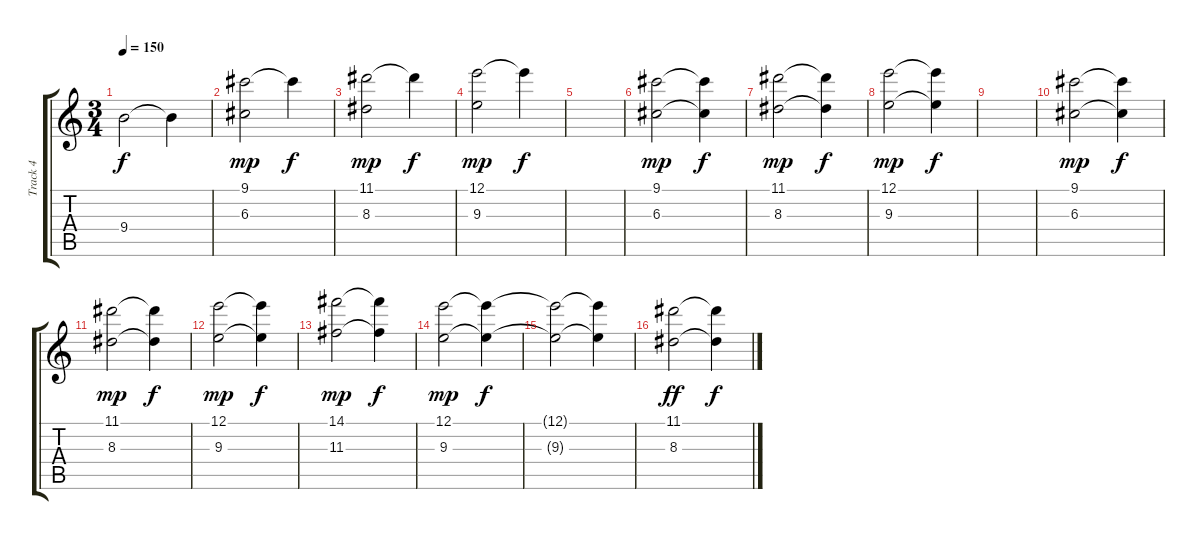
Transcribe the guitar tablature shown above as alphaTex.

\track ("Track 4" "Track 4") {instrument acousticguitarsteel}
\staff {score tabs}
\tuning (E4 B3 G3 D3 A2 E2) {hide}
\ts (3 4)
\tempo 150
\clef g2
\ks c
9.4{t}.2{dy f} 9.4{t}.4 |
(9.1 6.3).2{dy mp} 9.1{t}.4{dy f} |
(11.1 8.3).2{dy mp} 11.1{t}.4{dy f} |
(12.1 9.3).2{dy mp} 12.1{t}.4{dy f} |
|
(9.1 6.3).2{dy mp} (9.1{t} 6.3{t}).4{dy f} |
(11.1 8.3).2{dy mp} (11.1{t} 8.3{t}).4{dy f} |
(12.1 9.3).2{dy mp} (12.1{t} 9.3{t}).4{dy f} |
|
(9.1 6.3).2{dy mp} (9.1{t} 6.3{t}).4{dy f} |
(11.1 8.3).2{dy mp} (11.1{t} 8.3{t}).4{dy f} |
(12.1 9.3).2{dy mp} (12.1{t} 9.3{t}).4{dy f} |
(14.1 11.3).2{dy mp} (14.1{t} 11.3{t}).4{dy f} |
(12.1 9.3).2{dy mp} (12.1{t} 9.3{t}).4{dy f} |
(12.1{t} 9.3{t}).2 (12.1{t} 9.3{t}).4 |
(11.1 8.3).2{dy ff} (11.1{t} 8.3{t}).4{dy f}
